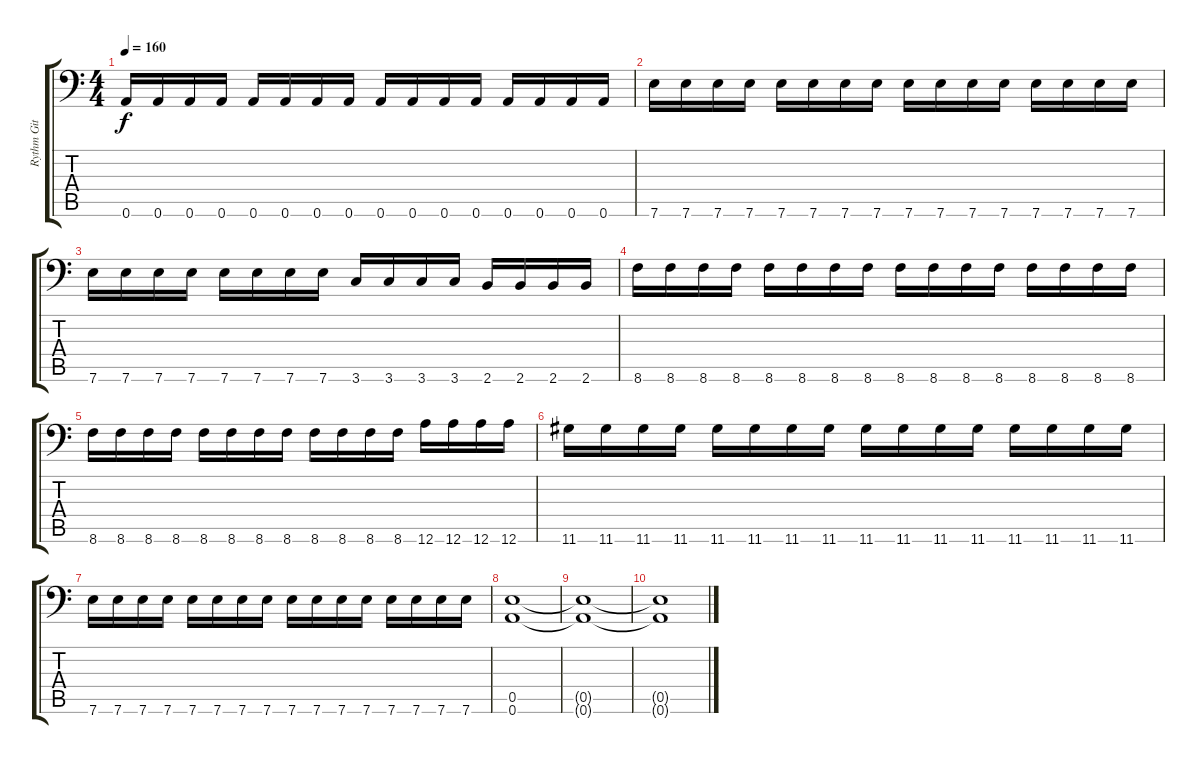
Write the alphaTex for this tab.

\track ("Rythm Git 1" "Rythm Git ") {instrument distortionguitar}
\staff {score tabs}
\tuning (B3 Gb3 D3 A2 E2 A1) {hide}
\ts (4 4)
\tempo 160
\clef f4
\ks c
0.6.16{dy f} 0.6.16 0.6.16 0.6.16 0.6.16 0.6.16 0.6.16 0.6.16 0.6.16 0.6.16 0.6.16 0.6.16 0.6.16 0.6.16 0.6.16 0.6.16 |
7.6.16 7.6.16 7.6.16 7.6.16 7.6.16 7.6.16 7.6.16 7.6.16 7.6.16 7.6.16 7.6.16 7.6.16 7.6.16 7.6.16 7.6.16 7.6.16 |
7.6.16 7.6.16 7.6.16 7.6.16 7.6.16 7.6.16 7.6.16 7.6.16 3.6.16 3.6.16 3.6.16 3.6.16 2.6.16 2.6.16 2.6.16 2.6.16 |
8.6.16 8.6.16 8.6.16 8.6.16 8.6.16 8.6.16 8.6.16 8.6.16 8.6.16 8.6.16 8.6.16 8.6.16 8.6.16 8.6.16 8.6.16 8.6.16 |
8.6.16 8.6.16 8.6.16 8.6.16 8.6.16 8.6.16 8.6.16 8.6.16 8.6.16 8.6.16 8.6.16 8.6.16 12.6.16 12.6.16 12.6.16 12.6.16 |
11.6.16 11.6.16 11.6.16 11.6.16 11.6.16 11.6.16 11.6.16 11.6.16 11.6.16 11.6.16 11.6.16 11.6.16 11.6.16 11.6.16 11.6.16 11.6.16 |
7.6.16 7.6.16 7.6.16 7.6.16 7.6.16 7.6.16 7.6.16 7.6.16 7.6.16 7.6.16 7.6.16 7.6.16 7.6.16 7.6.16 7.6.16 7.6.16 |
(0.5 0.6).1{volume 0} |
(0.5{t} 0.6{t}).1 |
(0.5{t} 0.6{t}).1
